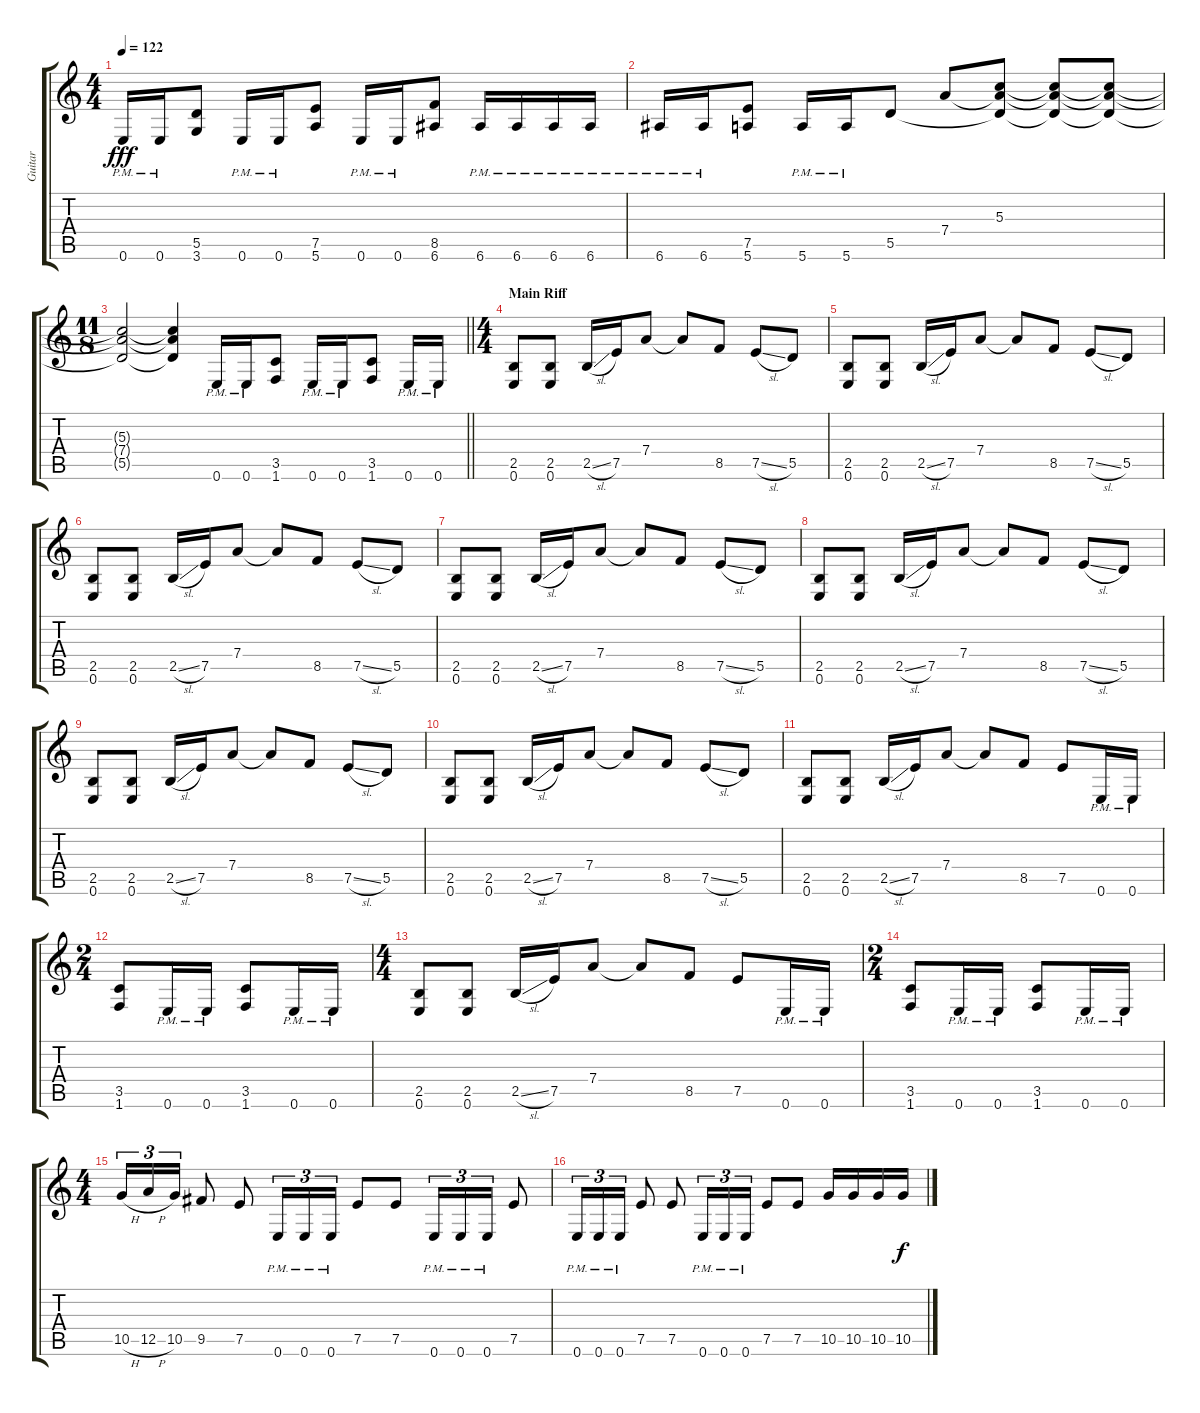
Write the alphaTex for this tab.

\track ("Guitar" "Guitar") {instrument distortionguitar}
\staff {score tabs}
\tuning (E4 B3 G3 D3 A2 E2) {hide}
\ts (4 4)
\tempo 122
\clef g2
\ks c
0.6{pm}.16{dy fff} 0.6{pm}.16 (5.5 3.6).8 0.6{pm}.16 0.6{pm}.16 (7.5 5.6).8 0.6{pm}.16 0.6{pm}.16 (8.5 6.6).8 6.6{pm}.16 6.6{pm}.16 6.6{pm}.16 6.6{pm}.16 |
6.6{pm}.16 6.6{pm}.16 (7.5 5.6).8 5.6{pm}.16 5.6{pm}.16 5.5.8 7.4.8 (5.3 7.4{t} 5.5{t}).8 (5.3{t} 7.4{t} 5.5{t}).8 (5.3{t} 7.4{t} 5.5{t}).8 |
\ts (11 8)
\barLineRight lightlight
(5.3{t} 7.4{t} 5.5{t}).2 (5.3{t} 7.4{t} 5.5{t}).4 0.6{pm}.16 0.6{pm}.16 (3.5 1.6).8 0.6{pm}.16 0.6{pm}.16 (3.5 1.6).8 0.6{pm}.16 0.6{pm}.16 |
\ts (4 4)
\section ("" "Main Riff")
(2.5 0.6).8 (2.5 0.6).8 2.5{sl}.16 7.5.16 7.4.8 7.4{t}.8 8.5.8 7.5{sl}.8 5.5.8 |
(2.5 0.6).8 (2.5 0.6).8 2.5{sl}.16 7.5.16 7.4.8 7.4{t}.8 8.5.8 7.5{sl}.8 5.5.8 |
(2.5 0.6).8 (2.5 0.6).8 2.5{sl}.16 7.5.16 7.4.8 7.4{t}.8 8.5.8 7.5{sl}.8 5.5.8 |
(2.5 0.6).8 (2.5 0.6).8 2.5{sl}.16 7.5.16 7.4.8 7.4{t}.8 8.5.8 7.5{sl}.8 5.5.8 |
(2.5 0.6).8 (2.5 0.6).8 2.5{sl}.16 7.5.16 7.4.8 7.4{t}.8 8.5.8 7.5{sl}.8 5.5.8 |
(2.5 0.6).8 (2.5 0.6).8 2.5{sl}.16 7.5.16 7.4.8 7.4{t}.8 8.5.8 7.5{sl}.8 5.5.8 |
(2.5 0.6).8 (2.5 0.6).8 2.5{sl}.16 7.5.16 7.4.8 7.4{t}.8 8.5.8 7.5{sl}.8 5.5.8 |
(2.5 0.6).8 (2.5 0.6).8 2.5{sl}.16 7.5.16 7.4.8 7.4{t}.8 8.5.8 7.5.8 0.6{pm}.16 0.6{pm}.16 |
\ts (2 4)
(3.5 1.6).8 0.6{pm}.16 0.6{pm}.16 (3.5 1.6).8 0.6{pm}.16 0.6{pm}.16 |
\ts (4 4)
(2.5 0.6).8 (2.5 0.6).8 2.5{sl}.16 7.5.16 7.4.8 7.4{t}.8 8.5.8 7.5.8 0.6{pm}.16 0.6{pm}.16 |
\ts (2 4)
(3.5 1.6).8 0.6{pm}.16 0.6{pm}.16 (3.5 1.6).8 0.6{pm}.16 0.6{pm}.16 |
\ts (4 4)
10.5{h}.16{tu (3 2)} 12.5{h}.16{tu (3 2)} 10.5.16{tu (3 2)} 9.5.8 7.5.8 0.6{pm}.16{tu (3 2)} 0.6{pm}.16{tu (3 2)} 0.6{pm}.16{tu (3 2)} 7.5.8 7.5.8 0.6{pm}.16{tu (3 2)} 0.6{pm}.16{tu (3 2)} 0.6{pm}.16{tu (3 2)} 7.5.8 |
0.6{pm}.16{tu (3 2)} 0.6{pm}.16{tu (3 2)} 0.6{pm}.16{tu (3 2)} 7.5.8 7.5.8 0.6{pm}.16{tu (3 2)} 0.6{pm}.16{tu (3 2)} 0.6{pm}.16{tu (3 2)} 7.5.8 7.5.8 10.5.16 10.5.16 10.5.16 10.5.16{dy f}
